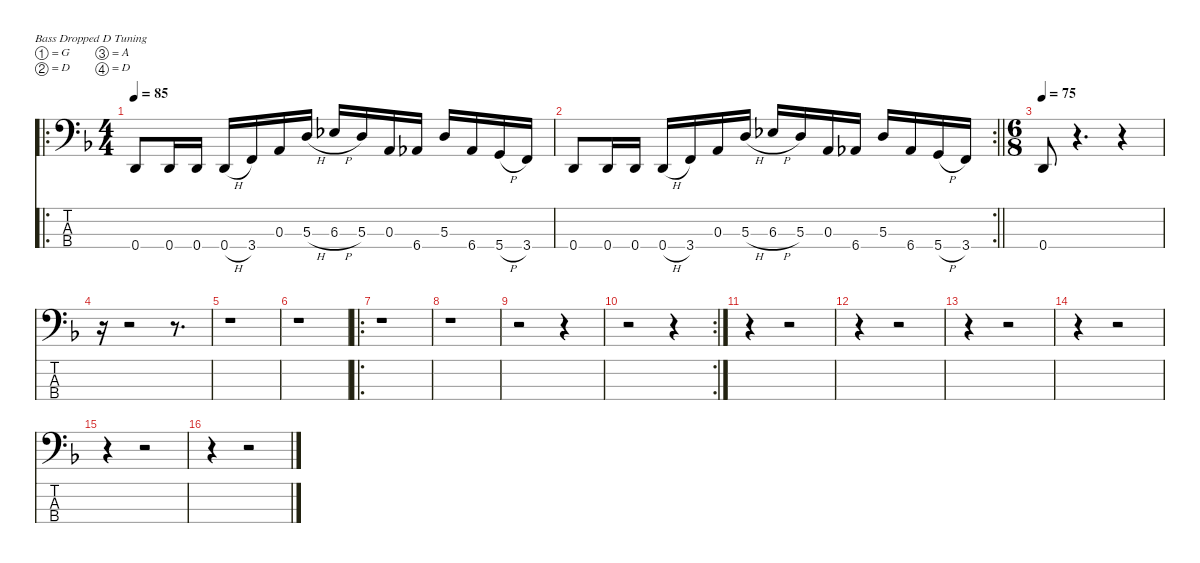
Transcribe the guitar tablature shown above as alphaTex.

\defaultSystemsLayout 4
\hideDynamics
\bracketExtendMode nobrackets
\singleTrackTrackNamePolicy hidden
\multiTrackTrackNamePolicy hidden
\firstSystemTrackNameMode fullname
\firstSystemTrackNameOrientation horizontal
\otherSystemsTrackNameOrientation horizontal
\track ("Martin Mendez - El. Bass #1" "el.bs.") {instrument electricbassfinger}
\staff {score tabs}
\tuning (G2 D2 A1 D1)
\ro
\ts (4 4)
\tempo 85
\clef f4
\ks f
0.4{acc forcenatural}.8{dy ff beam Up} 0.4{acc forcenatural}.16{beam Up} 0.4{acc forcenatural}.16{beam Up} 0.4{h acc forcenatural}.16{beam Up} 3.4{acc forcenatural}.16{beam Up} 0.3{acc forcenatural}.16{beam Up} 5.3{h acc forcenatural}.16{beam Up} 6.3{h acc b}.16{beam Up} 5.3{acc forcenatural}.16{beam Up} 0.3{acc forcenatural}.16{beam Up} 6.4{acc b}.16{beam Up} 5.3{acc forcenatural}.16{beam Up} 6.4{acc b}.16{beam Up} 5.4{h acc forcenatural}.16{beam Up} 3.4{acc forcenatural}.16{beam Up} |
\rc 2
\barLineRight lightlight
0.4{acc forcenatural}.8{beam Up} 0.4{acc forcenatural}.16{beam Up} 0.4{acc forcenatural}.16{beam Up} 0.4{h acc forcenatural}.16{beam Up} 3.4{acc forcenatural}.16{beam Up} 0.3{acc forcenatural}.16{beam Up} 5.3{h acc forcenatural}.16{beam Up} 6.3{h acc b}.16{beam Up} 5.3{acc forcenatural}.16{beam Up} 0.3{acc forcenatural}.16{beam Up} 6.4{acc b}.16{beam Up} 5.3{acc forcenatural}.16{beam Up} 6.4{acc b}.16{beam Up} 5.4{h acc forcenatural}.16{beam Up} 3.4{acc forcenatural}.16{beam Up} |
\ts (6 8)
\beaming (8 2 2 2 2)
\tempo 75
0.4{acc forcenatural}.8{dy f beam Up} r.4{d beam Up} r.4{beam Up} |
r.16{beam Down} r.2{beam Down} r.8{d beam Down} |
r.1{beam Down} |
r.1{beam Down} |
\ro
r.1{beam Down} |
r.1{beam Down} |
r.2{beam Down} r.4{beam Down} |
\rc 2
r.2{beam Down} r.4{beam Down} |
r.4{beam Down} r.2{beam Down} |
r.4{beam Down} r.2{beam Down} |
r.4{beam Down} r.2{beam Down} |
r.4{beam Down} r.2{beam Down} |
r.4{beam Down} r.2{beam Down} |
r.4{beam Down} r.2{beam Down}
